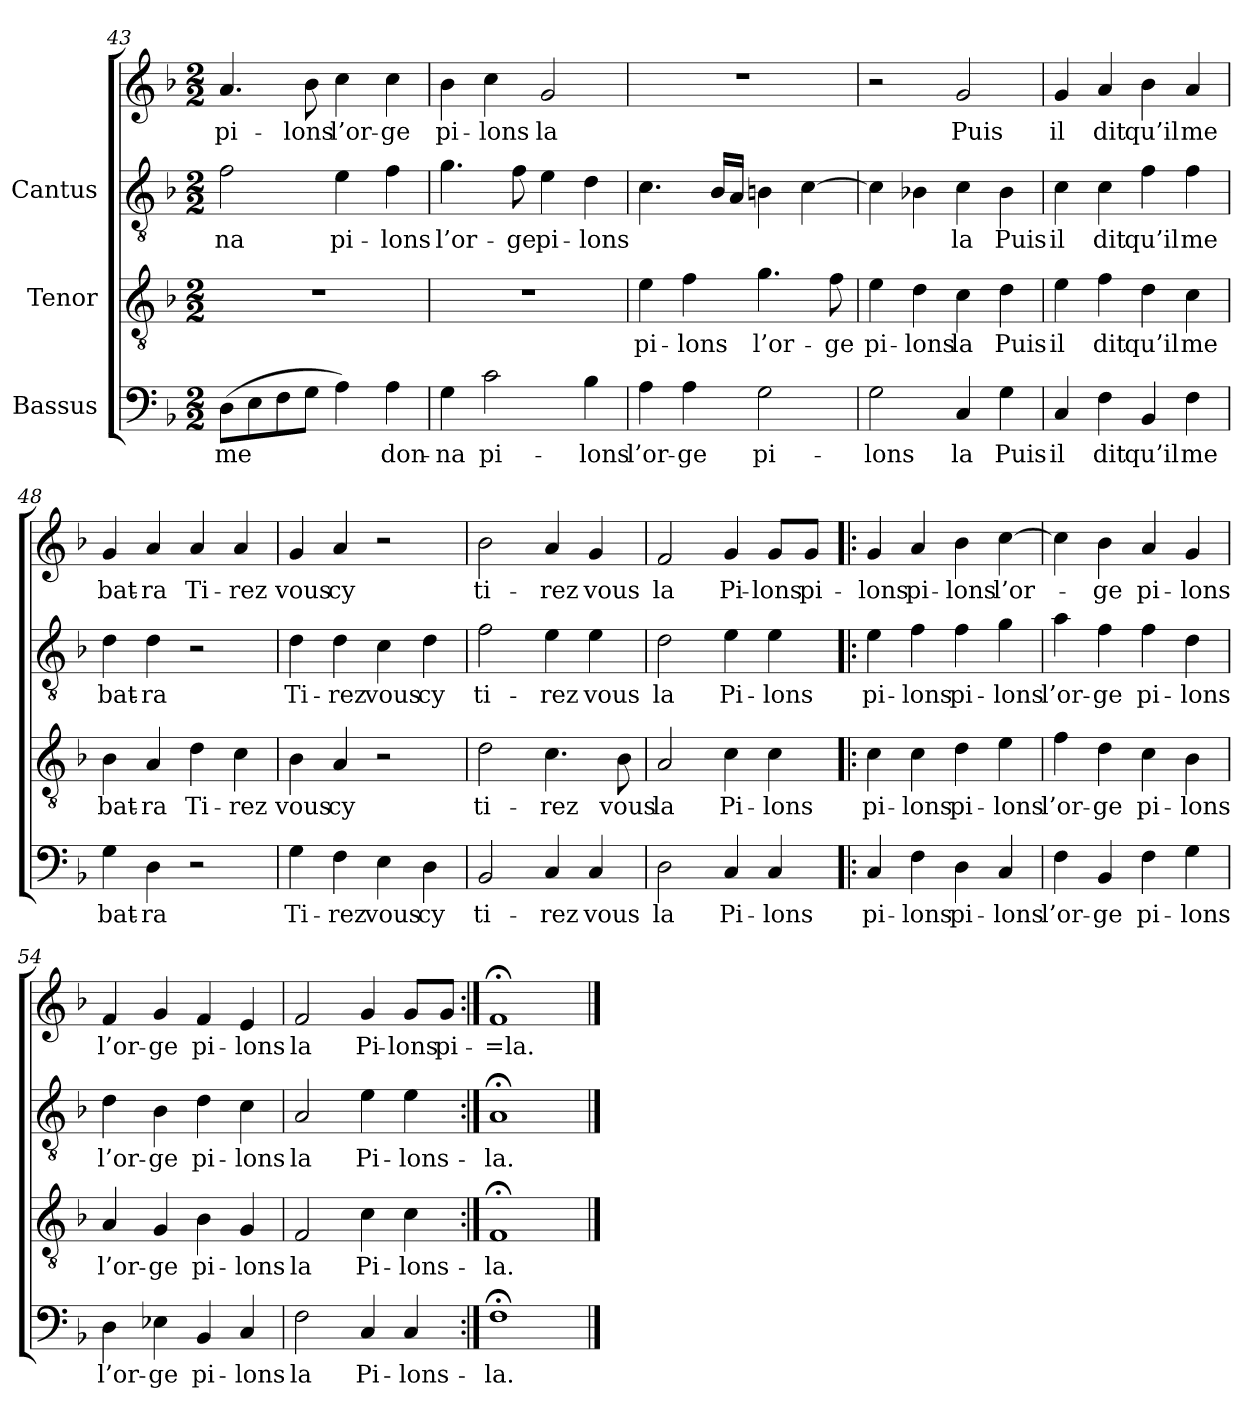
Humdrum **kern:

**kern	**text	**kern	**text	**kern	**text	**kern	**text
*part3	*part3	*part2	*part2	*part1	*part1	*part1	*part1
*staff4	*staff4	*staff3	*staff3	*staff2	*staff2	*staff1	*staff1
*I"Bassus	*	*I"Tenor	*	*I"Cantus	*	*	*
!!LO:PB:g=z
*clefF4	*	*clefGv2	*	*clefGv2	*	*clefG2	*
*k[b-]	*	*k[b-]	*	*k[b-]	*	*k[b-]	*
*F:	*	*F:	*	*F:	*	*F:	*
*M2/2	*	*M2/2	*	*M2/2	*	*M2/2	*
=43	=43	=43	=43	=43	=43	=43	=43
!	!LO:LY:b:cj	!	!	!	!LO:LY:b:cj	!	!LO:LY:b:cj
(>8D\L	me	1r	.	2f\	na	4.a/	-pi-
!	!LO:LY:b:cj	!	!	!	!	!	!
8E\	.	.	.	.	.	.	.
!	!LO:LY:b:cj	!	!	!	!	!	!
8F\	.	.	.	.	.	.	.
!	!LO:LY:b:cj	!	!	!	!	!	!LO:LY:b:cj
8G\J	.	.	.	.	.	8b-\	-lons
!	!LO:LY:b:cj	!	!	!	!LO:LY:b:cj	!	!LO:LY:b:cj
4A\)	.	.	.	4e\	pi-	4cc\	l’or-
!	!LO:LY:b:cj	!	!	!	!LO:LY:b:cj	!	!LO:LY:b:cj
4A\	don-	.	.	4f\	-lons	4cc\	-ge
=44	=44	=44	=44	=44	=44	=44	=44
!	!LO:LY:b:cj	!	!	!	!LO:LY:b:cj	!	!LO:LY:b:cj
4G\	-na	1r	.	4.g\	l’or-	4b-\	pi-
!	!LO:LY:b:cj	!	!	!	!	!	!LO:LY:b:cj
2c\	pi-	.	.	.	.	4cc\	-lons
!	!	!	!	!	!LO:LY:b:cj	!	!
.	.	.	.	8f\	-ge	.	.
!	!	!	!	!	!LO:LY:b:cj	!	!LO:LY:b:cj
.	.	.	.	4e\	pi-	2g/	la
!	!LO:LY:b:cj	!	!	!	!LO:LY:b:cj	!	!
4B-\	-lons	.	.	4d\	-lons	.	.
=45	=45	=45	=45	=45	=45	=45	=45
!	!LO:LY:b:cj	!	!LO:LY:b:cj	!	!	!	!
4A\	l’or-	4e\	pi-	4.c\	.	1r	.
!	!LO:LY:b:cj	!	!LO:LY:b:cj	!	!	!	!
4A\	-ge	4f\	-lons	.	.	.	.
.	.	.	.	16B-/L	.	.	.
.	.	.	.	16A/J	.	.	.
!	!LO:LY:b:cj	!	!LO:LY:b:cj	!	!	!	!
2G\	pi-	4.g\	l’or-	4Bn\	.	.	.
.	.	.	.	[>4c\	.	.	.
!	!	!	!LO:LY:b:cj	!	!	!	!
.	.	8f\	-ge	.	.	.	.
=46	=46	=46	=46	=46	=46	=46	=46
!	!LO:LY:b:cj	!	!LO:LY:b:cj	!	!LO:LY:b:cj	!	!
2G\	-lons	4e\	pi-	4c\]	.	2r	.
!	!	!	!LO:LY:b:cj	!	!LO:LY:b:cj	!	!
.	.	4d\	-lons	4B-X\	.	.	.
!	!LO:LY:b:cj	!	!LO:LY:b:cj	!	!LO:LY:b:cj	!	!LO:LY:b:cj
4C/	la	4c\	la	4c\	la	2g/	Puis
!	!LO:LY:b:cj	!	!LO:LY:b:cj	!	!LO:LY:b:cj	!	!
4G\	Puis	4d\	Puis	4B-\	Puis	.	.
!!LO:LB:g=z
=47	=47	=47	=47	=47	=47	=47	=47
!	!LO:LY:b:cj	!	!LO:LY:b:cj	!	!LO:LY:b:cj	!	!LO:LY:b:cj
4C/	il	4e\	il	4c\	il	4g/	il
!	!LO:LY:b:cj	!	!LO:LY:b:cj	!	!LO:LY:b:cj	!	!LO:LY:b:cj
4F\	dit	4f\	dit	4c\	dit	4a/	dit
!	!LO:LY:b:cj	!	!LO:LY:b:cj	!	!LO:LY:b:cj	!	!LO:LY:b:cj
4BB-/	qu’il	4d\	qu’il	4f\	qu’il	4b-\	qu’il
!	!LO:LY:b:cj	!	!LO:LY:b:cj	!	!LO:LY:b:cj	!	!LO:LY:b:cj
4F\	me	4c\	me	4f\	me	4a/	me
=48	=48	=48	=48	=48	=48	=48	=48
!	!LO:LY:b:cj	!	!LO:LY:b:cj	!	!LO:LY:b:cj	!	!LO:LY:b:cj
4G\	bat-	4B-\	bat-	4d\	bat-	4g/	bat-
!	!LO:LY:b:cj	!	!LO:LY:b:cj	!	!LO:LY:b:cj	!	!LO:LY:b:cj
4D\	-ra	4A/	-ra	4d\	-ra	4a/	-ra
!	!	!	!LO:LY:b:cj	!	!	!	!LO:LY:b:cj
2r	.	4d\	Ti-	2r	.	4a/	Ti-
!	!	!	!LO:LY:b:cj	!	!	!	!LO:LY:b:cj
.	.	4c\	-rez	.	.	4a/	-rez
=49	=49	=49	=49	=49	=49	=49	=49
!	!LO:LY:b:cj	!	!LO:LY:b:cj	!	!LO:LY:b:cj	!	!LO:LY:b:cj
4G\	Ti-	4B-\	vous	4d\	Ti-	4g/	vous
!	!LO:LY:b:cj	!	!LO:LY:b:cj	!	!LO:LY:b:cj	!	!LO:LY:b:cj
4F\	-rez	4A/	cy	4d\	-rez	4a/	cy
!	!LO:LY:b:cj	!	!	!	!LO:LY:b:cj	!	!
4E\	vous	2r	.	4c\	vous	2r	.
!	!LO:LY:b:cj	!	!	!	!LO:LY:b:cj	!	!
4D\	cy	.	.	4d\	cy	.	.
=50	=50	=50	=50	=50	=50	=50	=50
!	!LO:LY:b:cj	!	!LO:LY:b:cj	!	!LO:LY:b:cj	!	!LO:LY:b:cj
2BB-/	ti-	2d\	ti-	2f\	ti-	2b-\	ti-
!	!LO:LY:b:cj	!	!LO:LY:b:cj	!	!LO:LY:b:cj	!	!LO:LY:b:cj
4C/	-rez	4.c\	-rez	4e\	-rez	4a/	-rez
!	!LO:LY:b:cj	!	!	!	!LO:LY:b:cj	!	!LO:LY:b:cj
4C/	vous	.	.	4e\	vous	4g/	vous
!	!	!	!LO:LY:b:cj	!	!	!	!
.	.	8B-\	vous	.	.	.	.
=51	=51	=51	=51	=51	=51	=51	=51
!	!LO:LY:b:cj	!	!LO:LY:b:cj	!	!LO:LY:b:cj	!	!LO:LY:b:cj
2D\	la	2A/	la	2d\	-la	2f/	la
!	!LO:LY:b:cj	!	!LO:LY:b:cj	!	!LO:LY:b:cj	!	!LO:LY:b:cj
4C/	Pi-	4c\	Pi-	4e\	Pi-	4g/	Pi-
!	!LO:LY:b:cj	!	!LO:LY:b:cj	!	!LO:LY:b:cj	!	!LO:LY:b:cj
4C/	-lons	4c\	-lons	4e\	-lons	8g/L	-lons
!	!	!	!	!	!	!	!LO:LY:b:cj
.	.	.	.	.	.	8g/J	pi-
!!LO:LB:g=z
=52!|:	=52!|:	=52!|:	=52!|:	=52!|:	=52!|:	=52!|:	=52!|:
!	!LO:LY:b:cj	!	!LO:LY:b:cj	!	!LO:LY:b:cj	!	!LO:LY:b:cj
4C/	pi-	4c\	pi-	4e\	-pi-	4g/	lons
!	!LO:LY:b:cj	!	!LO:LY:b:cj	!	!LO:LY:b:cj	!	!LO:LY:b:cj
4F\	-lons	4c\	-lons	4f\	-lons	4a/	pi-
!	!LO:LY:b:cj	!	!LO:LY:b:cj	!	!LO:LY:b:cj	!	!LO:LY:b:cj
4D\	pi-	4d\	pi-	4f\	pi-	4b-\	-lons
!	!LO:LY:b:cj	!	!LO:LY:b:cj	!	!LO:LY:b:cj	!	!LO:LY:b:cj
4C/	-lons	4e\	-lons	4g\	-lons	[>4cc\	l’or-
=53	=53	=53	=53	=53	=53	=53	=53
!	!LO:LY:b:cj	!	!LO:LY:b:cj	!	!LO:LY:b:cj	!	!LO:LY:b:cj
4F\	l’or-	4f\	l’or-	4a\	l’or-	4cc\]	.
!	!LO:LY:b:cj	!	!LO:LY:b:cj	!	!LO:LY:b:cj	!	!LO:LY:b:cj
4BB-/	-ge	4d\	-ge	4f\	-ge	4b-\	ge
!	!LO:LY:b:cj	!	!LO:LY:b:cj	!	!LO:LY:b:cj	!	!LO:LY:b:cj
4F\	pi-	4c\	pi-	4f\	pi-	4a/	pi-
!	!LO:LY:b:cj	!	!LO:LY:b:cj	!	!LO:LY:b:cj	!	!LO:LY:b:cj
4G\	-lons	4B-\	-lons	4d\	-lons	4g/	-lons
=54	=54	=54	=54	=54	=54	=54	=54
!	!LO:LY:b:cj	!	!LO:LY:b:cj	!	!LO:LY:b:cj	!	!LO:LY:b:cj
4D\	l’or-	4A/	l’or-	4d\	l’or-	4f/	l’or-
!	!LO:LY:b:cj	!	!LO:LY:b:cj	!	!LO:LY:b:cj	!	!LO:LY:b:cj
4E-X\	-ge	4G/	-ge	4B-\	-ge	4g/	-ge
!	!LO:LY:b:cj	!	!LO:LY:b:cj	!	!LO:LY:b:cj	!	!LO:LY:b:cj
4BB-/	pi-	4B-\	pi-	4d\	pi-	4f/	pi-
!	!LO:LY:b:cj	!	!LO:LY:b:cj	!	!LO:LY:b:cj	!	!LO:LY:b:cj
4C/	-lons	4G/	-lons	4c\	-lons	4e/	-lons
=55	=55	=55	=55	=55	=55	=55	=55
!	!LO:LY:b:cj	!	!LO:LY:b:cj	!	!LO:LY:b:cj	!	!LO:LY:b:cj
2F\	la	2F/	la	2A/	-la	2f/	la
!	!LO:LY:b:cj	!	!LO:LY:b:cj	!	!LO:LY:b:cj	!	!LO:LY:b:cj
4C/	Pi-	4c\	Pi-	4e\	Pi-	4g/	Pi-
!	!LO:LY:b:cj	!	!LO:LY:b:cj	!	!LO:LY:b:cj	!	!LO:LY:b:cj
4C/	-lons-	4c\	-lons-	4e\	-lons-	8g/L	-lons
!	!	!	!	!	!	!	!LO:LY:b:cj
.	.	.	.	.	.	8g/J	pi-
=56:|!	=56:|!	=56:|!	=56:|!	=56:|!	=56:|!	=56:|!	=56:|!
!	!LO:LY:b:cj	!	!LO:LY:b:cj	!	!LO:LY:b:cj	!	!LO:LY:b:cj
1F;<	-la.	1F;<	-la.	1A;<	la.	1f;<	-=la.
==	==	==	==	==	==	==	==
*-	*-	*-	*-	*-	*-	*-	*-
